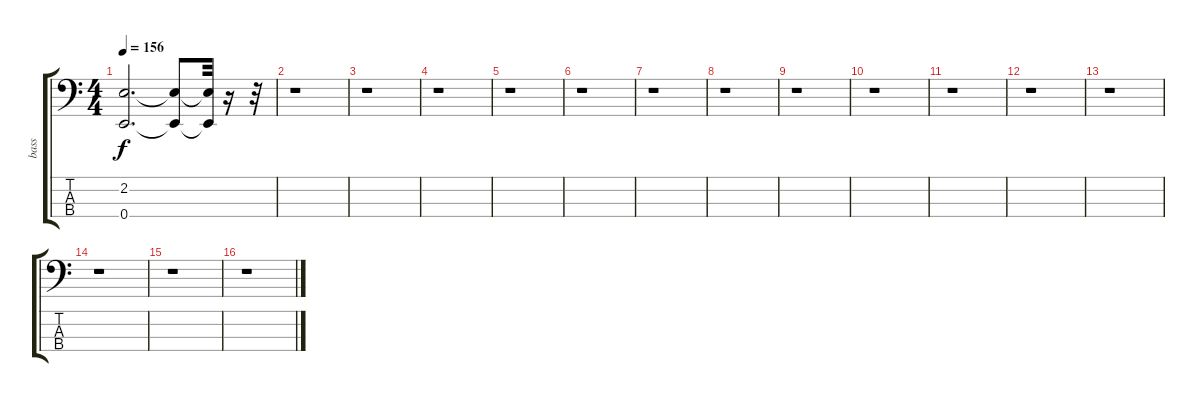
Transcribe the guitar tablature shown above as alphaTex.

\track ("bass" "bass") {instrument synthbass2}
\staff {score tabs}
\tuning (G2 D2 A1 E1) {hide}
\ts (4 4)
\tempo 156
\clef f4
\ks c
(2.2 0.4).2{d dy f} (2.2{t} 0.4{t}).8 (2.2{t} 0.4{t}).32 r.16 r.32 |
r.1 |
r.1 |
r.1 |
r.1 |
r.1 |
r.1 |
r.1 |
r.1 |
r.1 |
r.1 |
r.1 |
r.1 |
r.1 |
r.1 |
r.1
